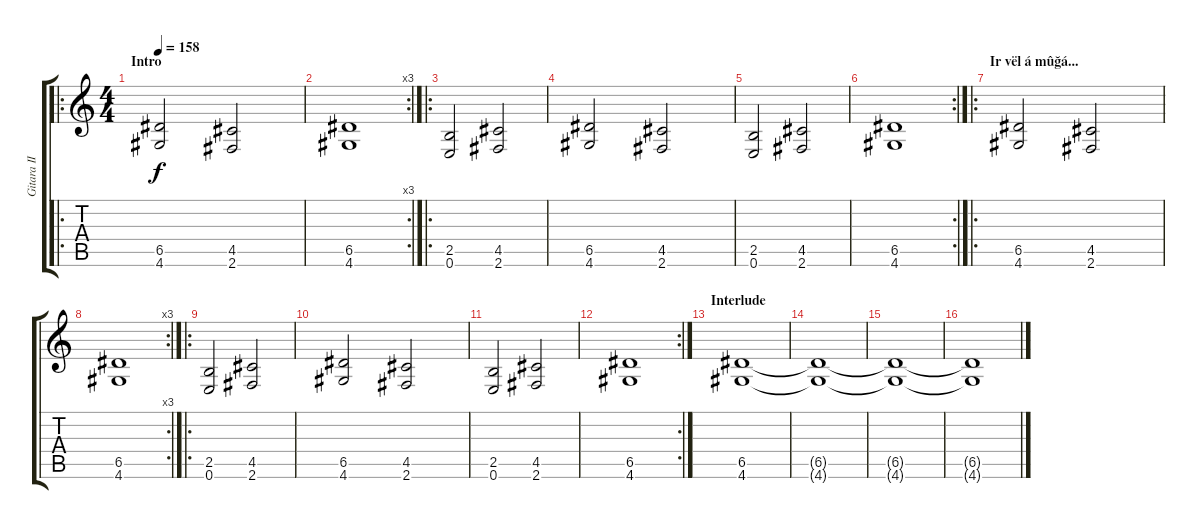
\track ("Gitara II" "Gitara II") {instrument distortionguitar}
\staff {score tabs}
\tuning (E4 B3 G3 D3 A2 E2) {hide}
\ro
\ts (4 4)
\section ("" "Intro")
\tempo 158
\clef g2
\ks c
(6.5 4.6).2{dy f instrument distortionguitar} (4.5 2.6).2 |
\rc 3
(6.5 4.6).1 |
\ro
(2.5 0.6).2 (4.5 2.6).2 |
(6.5 4.6).2 (4.5 2.6).2 |
(2.5 0.6).2 (4.5 2.6).2 |
\rc 2
(6.5 4.6).1 |
\ro
\section ("" "Ir vël á mûğá...")
(6.5 4.6).2 (4.5 2.6).2 |
\rc 3
(6.5 4.6).1 |
\ro
(2.5 0.6).2 (4.5 2.6).2 |
(6.5 4.6).2 (4.5 2.6).2 |
(2.5 0.6).2 (4.5 2.6).2 |
\rc 2
(6.5 4.6).1 |
\section ("" "Interlude")
(6.5 4.6).1{volume 8} |
(6.5{t} 4.6{t}).1 |
(6.5{t} 4.6{t}).1 |
(6.5{t} 4.6{t}).1
